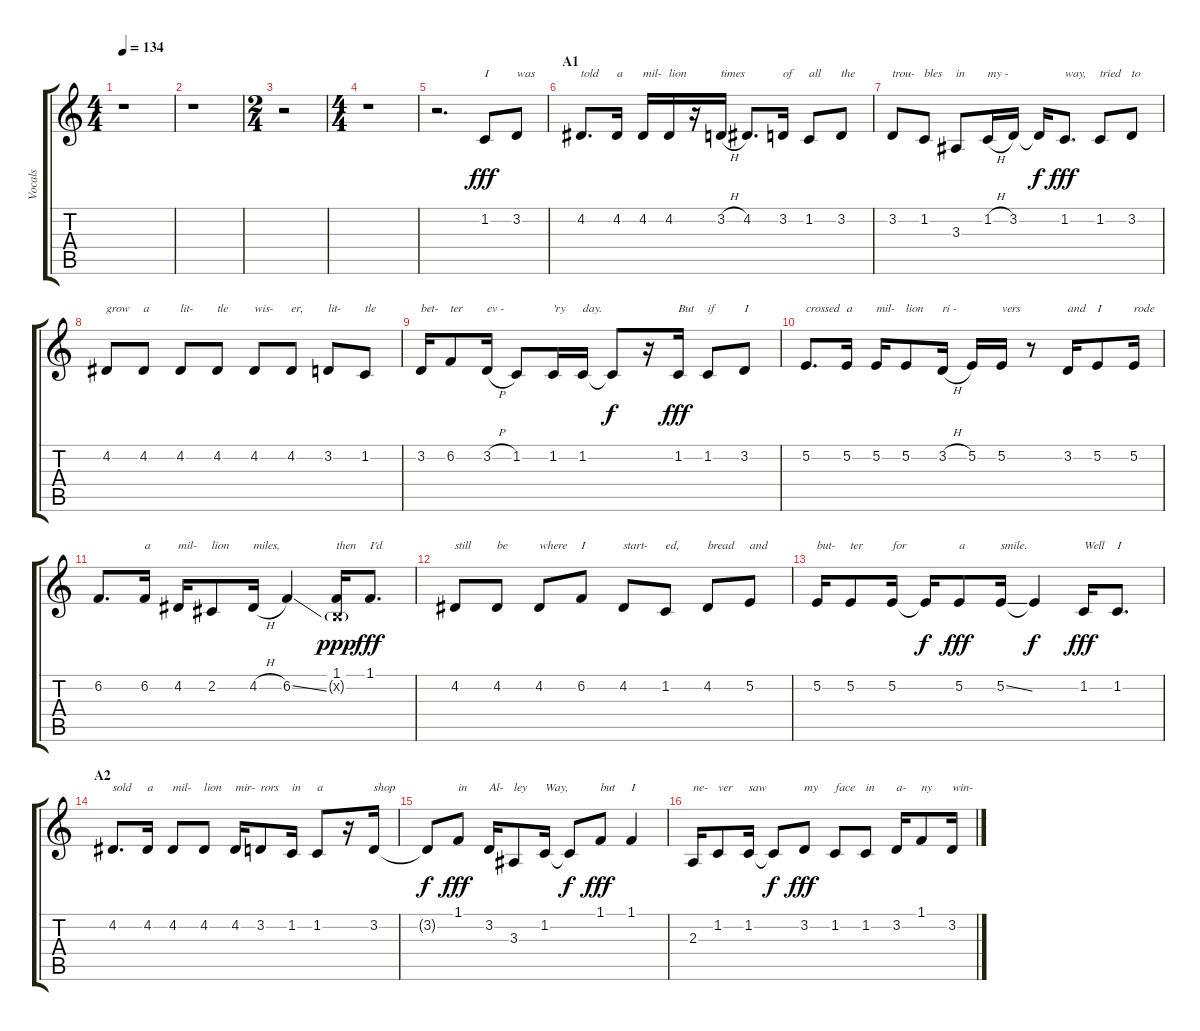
\track ("Vocals" "Vocals") {instrument lead6voice}
\staff {score tabs}
\tuning (E4 B3 G3 D3 A2 E2) {hide}
\ts (4 4)
\tempo 134
\clef g2
\ks c
r.1{dy fff} |
r.1 |
\ts (2 4)
r.2 |
\ts (4 4)
r.1 |
r.2{d} 1.2.8{txt "I"} 3.2.8{txt "was"} |
\section ("" "A1")
4.2.8{d txt "told"} 4.2.16{txt "a"} 4.2.16{txt "mil-"} 4.2.16{txt "lion"} r.16 3.2{h}.16{txt "times"} 4.2.8{d} 3.2.16{txt "of"} 1.2.8{txt "all"} 3.2.8{txt "the"} |
3.2.8{txt "trou-"} 1.2.8{txt "bles"} 3.3.8{txt "in"} 1.2{h}.16{txt "my -"} 3.2.16 3.2{t}.16{dy f} 1.2.8{d txt "way," dy fff} 1.2.8{txt "tried"} 3.2.8{txt "to"} |
4.2.8{txt "grow"} 4.2.8{txt "a"} 4.2.8{txt "lit-"} 4.2.8{txt "tle"} 4.2.8{txt "wis-"} 4.2.8{txt "er,"} 3.2.8{txt "lit-"} 1.2.8{txt "tle"} |
3.2.16{txt "bet-"} 6.2.8{txt "ter"} 3.2{h}.16{txt "ev -"} 1.2.8 1.2.16{txt "'ry"} 1.2.16{txt "day."} 1.2{t}.8{dy f} r.16 1.2.16{txt "But" dy fff} 1.2.8{txt "if"} 3.2.8{txt "I"} |
5.2.8{d txt "crossed"} 5.2.16{txt "a"} 5.2.16{txt "mil-"} 5.2.8{txt "lion"} 3.2{h}.16{txt "ri -"} 5.2.16 5.2.16{txt "vers"} r.8 3.2.16{txt "and"} 5.2.8{txt "I"} 5.2.16{txt "rode"} |
6.2.8{d} 6.2.16{txt "a"} 4.2.16{txt "mil-"} 2.2.8{txt "lion"} 4.2{h}.16{txt "miles,"} 6.2{ss}.4 (1.1 0.2{g x}).16{txt "then" dy ppp} 1.1.8{d txt "I'd" dy fff} |
4.2.8{txt "still"} 4.2.8{txt "be"} 4.2.8{txt "where"} 6.2.8{txt "I"} 4.2.8{txt "start-"} 1.2.8{txt "ed,"} 4.2.8{txt "bread"} 5.2.8{txt "and"} |
5.2.16{txt "but-"} 5.2.8{txt "ter"} 5.2.16{txt "for"} 5.2{t}.16{dy f} 5.2.8{txt "a" dy fff} 5.2{ss}.16{txt "smile."} 5.2{t}.4{dy f} 1.2.16{txt "Well" dy fff} 1.2.8{d txt "I"} |
\section ("" "A2")
4.2.8{d txt "sold"} 4.2.16{txt "a"} 4.2.8{txt "mil-"} 4.2.8{txt "lion"} 4.2.16{txt "mir-"} 3.2.8{txt "rors"} 1.2.16{txt "in"} 1.2.8{txt "a"} r.16 3.2.16{txt "shop"} |
3.2{t}.8{dy f} 1.1.8{txt "in" dy fff} 3.2.16{txt "Al-"} 3.3.8{txt "ley"} 1.2.16{txt "Way,"} 1.2{t}.8{dy f} 1.1.8{txt "but" dy fff} 1.1.4{txt "I"} |
2.3.16{txt "ne-"} 1.2.8{txt "ver"} 1.2.16{txt "saw"} 1.2{t}.8{dy f} 3.2.8{txt "my" dy fff} 1.2.8{txt "face"} 1.2.8{txt "in"} 3.2.16{txt "a-"} 1.1.8{txt "ny"} 3.2.16{txt "win-"}
